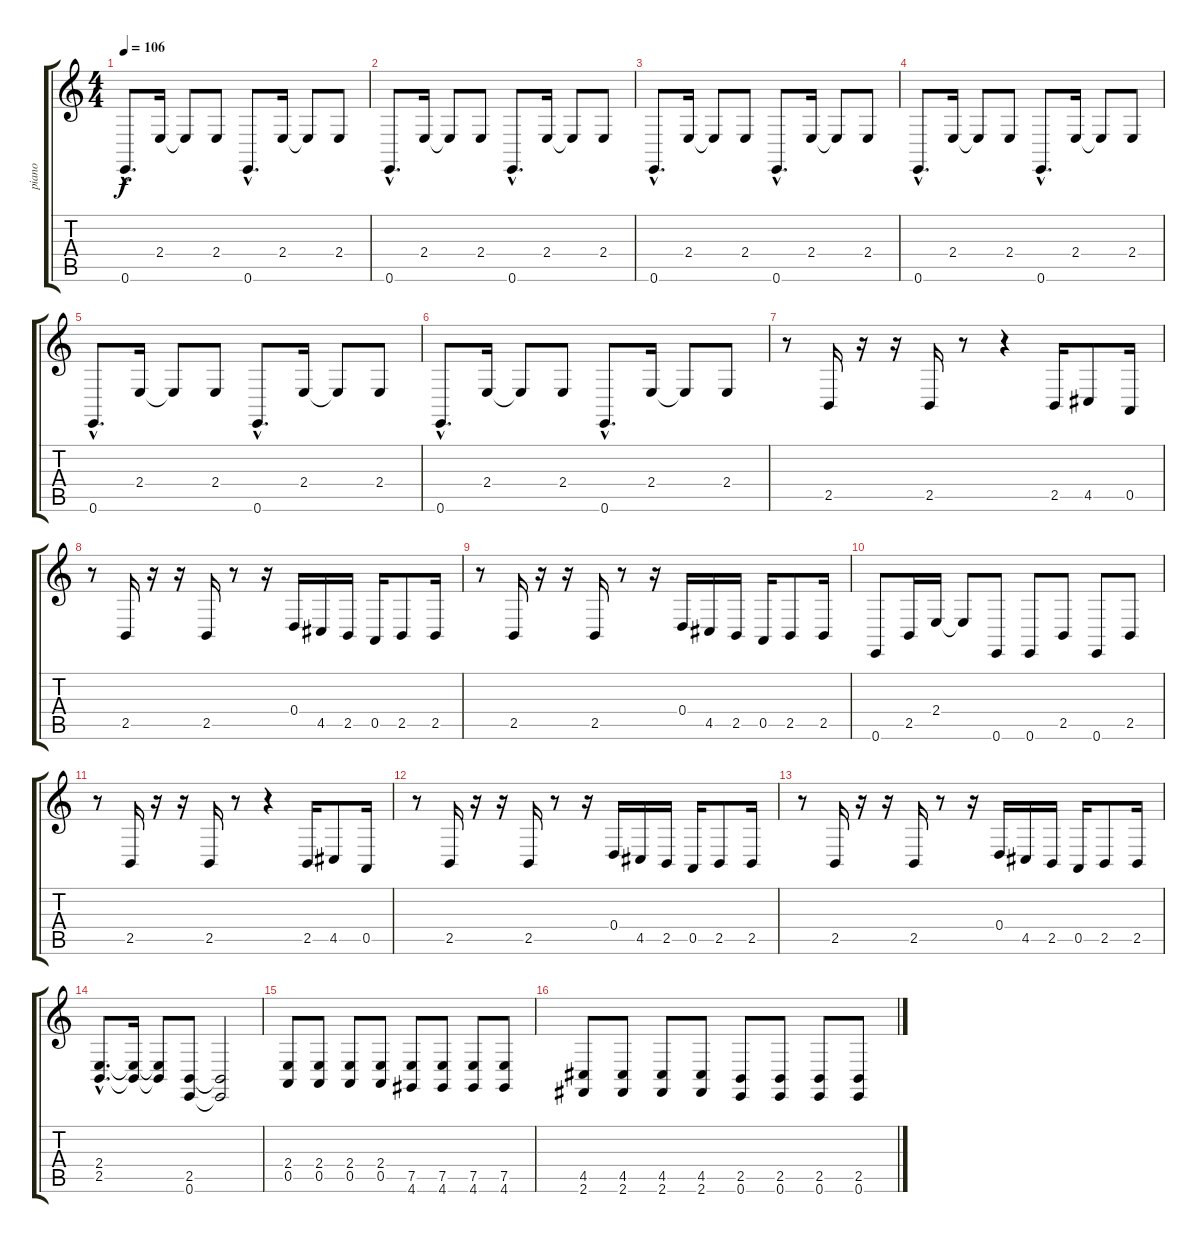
\track ("piano " "piano ") {instrument acousticgrandpiano}
\staff {score tabs}
\tuning (E4 B3 G3 D3 A2 E2) {hide}
\ts (4 4)
\tempo 106
\clef g2
\ks c
0.6{hac}.8{d dy f} 2.4.16 2.4{t}.8 2.4.8 0.6{hac}.8{d} 2.4.16 2.4{t}.8 2.4.8 |
0.6{hac}.8{d} 2.4.16 2.4{t}.8 2.4.8 0.6{hac}.8{d} 2.4.16 2.4{t}.8 2.4.8 |
0.6{hac}.8{d} 2.4.16 2.4{t}.8 2.4.8 0.6{hac}.8{d} 2.4.16 2.4{t}.8 2.4.8 |
0.6{hac}.8{d} 2.4.16 2.4{t}.8 2.4.8 0.6{hac}.8{d} 2.4.16 2.4{t}.8 2.4.8 |
0.6{hac}.8{d} 2.4.16 2.4{t}.8 2.4.8 0.6{hac}.8{d} 2.4.16 2.4{t}.8 2.4.8 |
0.6{hac}.8{d} 2.4.16 2.4{t}.8 2.4.8 0.6{hac}.8{d} 2.4.16 2.4{t}.8 2.4.8 |
r.8 2.5.16 r.16 r.16 2.5.16 r.8 r.4 2.5.16 4.5.8 0.5.16 |
r.8 2.5.16 r.16 r.16 2.5.16 r.8 r.16 0.4.16 4.5.16 2.5.16 0.5.16 2.5.8 2.5.16 |
r.8 2.5.16 r.16 r.16 2.5.16 r.8 r.16 0.4.16 4.5.16 2.5.16 0.5.16 2.5.8 2.5.16 |
0.6.8 2.5.16 2.4.16 2.4{t}.8 0.6.8 0.6.8 2.5.8 0.6.8 2.5.8 |
r.8 2.5.16 r.16 r.16 2.5.16 r.8 r.4 2.5.16 4.5.8 0.5.16 |
r.8 2.5.16 r.16 r.16 2.5.16 r.8 r.16 0.4.16 4.5.16 2.5.16 0.5.16 2.5.8 2.5.16 |
r.8 2.5.16 r.16 r.16 2.5.16 r.8 r.16 0.4.16 4.5.16 2.5.16 0.5.16 2.5.8 2.5.16 |
(2.4{hac} 2.5{hac}).8{d} (2.4{t} 2.5{t}).16 (2.4{t} 2.5{t}).8 (2.5 0.6).8 (2.5{t} 0.6{t}).2 |
(2.4 0.5).8 (2.4 0.5).8 (2.4 0.5).8 (2.4 0.5).8 (7.5 4.6).8 (7.5 4.6).8 (7.5 4.6).8 (7.5 4.6).8 |
(4.5 2.6).8 (4.5 2.6).8 (4.5 2.6).8 (4.5 2.6).8 (2.5 0.6).8 (2.5 0.6).8 (2.5 0.6).8 (2.5 0.6).8
